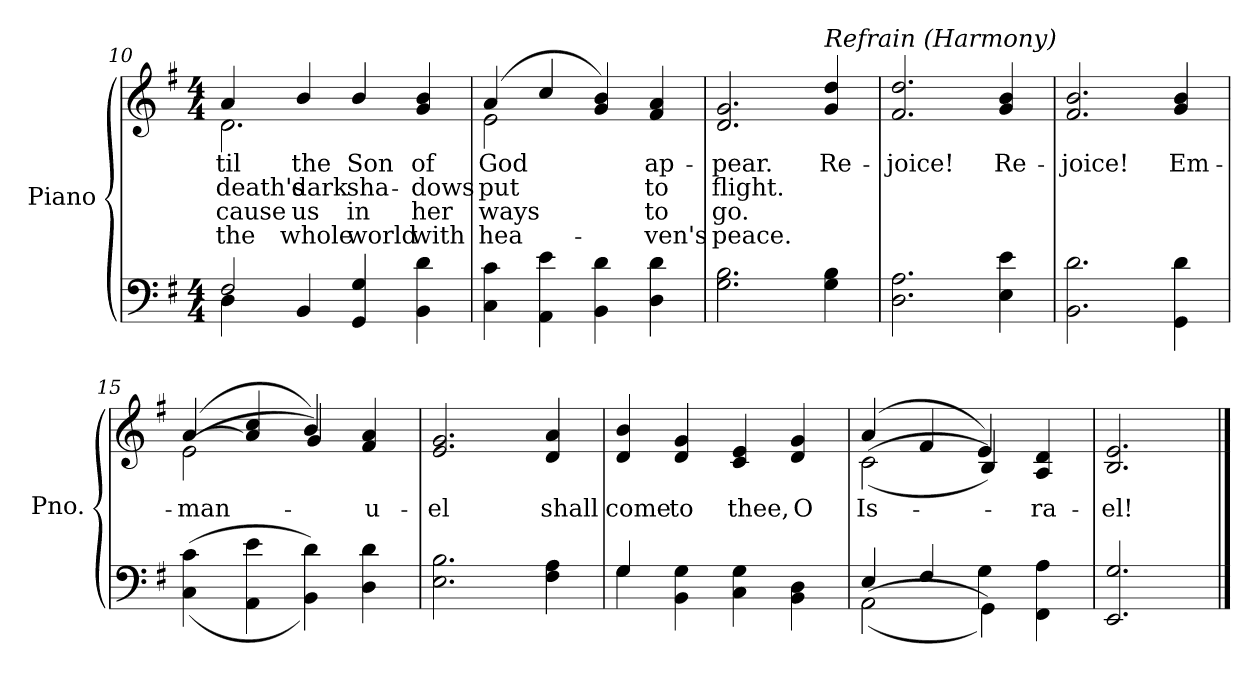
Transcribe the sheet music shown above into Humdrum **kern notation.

**kern	**kern	**text	**text	**text	**text
*part2	*part1	*part1	*part1	*part1	*part1
*staff2	*staff1	*staff1	*staff1	*staff1	*staff1
*I"Piano	*I"Piano	*	*	*	*
*I'Pno.	*I'Pno.	*	*	*	*
*clefF4	*clefG2	*	*	*	*
*k[f#]	*k[f#]	*	*	*	*
*G:	*G:	*	*	*	*
*M4/4	*M4/4	*	*	*	*
=10	=10	=10	=10	=10	=10
*^	*	*	*	*	*
!	!	!	!LO:LY:b:color=#000000	!LO:LY:b:color=#000000	!LO:LY:b:color=#000000	!LO:LY:b:color=#000000
*	*	*^	*	*	*	*
2F#i/	4Di\	4ai/	2.di\	-til	death's	cause	the
!	!	!	!	!LO:LY:b:color=#000000	!LO:LY:b:color=#000000	!LO:LY:b:color=#000000	!LO:LY:b:color=#000000
.	4BBi/	4bi/	.	the	dark	us	whole
!	!	!	!	!LO:LY:b:color=#000000	!LO:LY:b:color=#000000	!LO:LY:b:color=#000000	!LO:LY:b:color=#000000
4GGi/ 4Gi	2ryy	4bi/	.	Son	sha-	in	world
!	!	!	!	!LO:LY:b:color=#000000	!LO:LY:b:color=#000000	!LO:LY:b:color=#000000	!LO:LY:b:color=#000000
4BBi\ 4di	.	4gi/ 4bi	4ryy	of	-dows	her	with
*v	*v	*	*	*	*	*	*
=11	=11	=11	=11	=11	=11	=11
!	!	!	!LO:LY:b:color=#000000	!LO:LY:b:color=#000000	!LO:LY:b:color=#000000	!LO:LY:b:color=#000000
4Ci\ 4ci	(4ai/	2ei\	God	put	ways	hea-
4AAi\ 4ei	4cci/	.	.	.	.	.
4BBi\ 4di	4gi/ 4bi)	2ryy	.	.	.	.
!	!	!	!LO:LY:b:color=#000000	!LO:LY:b:color=#000000	!LO:LY:b:color=#000000	!LO:LY:b:color=#000000
4Di\ 4di	4f#i/ 4ai	.	ap-	to	-to	ven's
*	*v	*v	*	*	*	*
!!LO:LB:g=z
=12	=12	=12	=12	=12	=12
!	!	!LO:LY:b:color=#000000	!LO:LY:b:color=#000000	!LO:LY:b:color=#000000	!LO:LY:b:color=#000000
2.Gi\ 2.Bi	2.di/ 2.gi	-pear.	flight.	go.	peace.
!	!LO:TX:a:i:t=Refrain (Harmony)	!	!	!	!
!	!	!LO:LY:b:color=#000000	!	!	!
4Gi\ 4Bi	4gi/ 4ddi	Re-	.	.	.
=13	=13	=13	=13	=13	=13
!	!	!LO:LY:b:color=#000000	!	!	!
2.Di\ 2.Ai	2.f#i/ 2.ddi	-joice!	.	.	.
!	!	!LO:LY:b:color=#000000	!	!	!
4Ei\ 4ei	4gi/ 4bi	Re-	.	.	.
=14	=14	=14	=14	=14	=14
!	!	!LO:LY:b:color=#000000	!	!	!
2.BBi\ 2.di	2.f#i/ 2.bi	-joice!	.	.	.
!	!	!LO:LY:b:color=#000000	!	!	!
4GGi\ 4di	4gi/ 4bi	Em-	.	.	.
=15	=15	=15	=15	=15	=15
!	!	!LO:LY:b:color=#000000	!	!	!
*	*^	*	*	*	*
((4Ci\ 4ci	([4ai/	(2ei\	-man-	.	.	.
4AAi\ 4ei	4ai/] 4cci	.	.	.	.	.
4BBi\ 4di))	4bi/)	4gi/)	.	.	.	.
!	!	!	!LO:LY:b:color=#000000	!	!	!
4Di\ 4di	4f#i/ 4ai	4ryy	-u-	.	.	.
*	*v	*v	*	*	*	*
!!LO:LB:g=z
=16	=16	=16	=16	=16	=16
*	*^	*	*	*	*
!	!	!	!LO:LY:b:color=#000000	!	!	!
*	*v	*v	*	*	*	*
2.Ei\ 2.Bi	2.ei/ 2.gi	-el	.	.	.
!	!	!LO:LY:b:color=#000000	!	!	!
4F#i\ 4Ai	4di/ 4ai	shall	.	.	.
=17	=17	=17	=17	=17	=17
*^	*	*	*	*	*
!	!	!	!LO:LY:b:color=#000000	!	!	!
4Gi/	4Gi\	4di/ 4bi	come	.	.	.
!	!	!	!LO:LY:b:color=#000000	!	!	!
4BBi\ 4Gi	2.ryy	4di/ 4gi	to	.	.	.
!	!	!	!LO:LY:b:color=#000000	!	!	!
4Ci\ 4Gi	.	4ci/ 4ei	thee,	.	.	.
!	!	!	!LO:LY:b:color=#000000	!	!	!
4BBi\ 4Di	.	4di/ 4gi	O	.	.	.
=18	=18	=18	=18	=18	=18	=18
!	!	!	!LO:LY:b:color=#000000	!	!	!
*	*	*^	*	*	*	*
4Ei/	((2AAi\	(4ai/	((2ci\	Is-	.	.	.
4F#i/	.	4f#i/	.	.	.	.	.
4Gi\	4GGi\))	4ei/)	4Bi/))	.	.	.	.
!	!	!	!	!LO:LY:b:color=#000000	!	!	!
4FF#i\ 4Ai	4ryy	4Ai/ 4di	4ryy	-ra-	.	.	.
*v	*v	*	*	*	*	*	*
*	*v	*v	*	*	*	*
=19	=19	=19	=19	=19	=19
*^	*^	*	*	*	*
!	!	!	!	!LO:LY:b:color=#000000	!	!	!
*v	*v	*	*	*	*	*	*
*	*v	*v	*	*	*	*
2.EEi/ 2.Gi	2.Bi/ 2.ei	-el!	.	.	.
==	==	==	==	==	==
*-	*-	*-	*-	*-	*-
